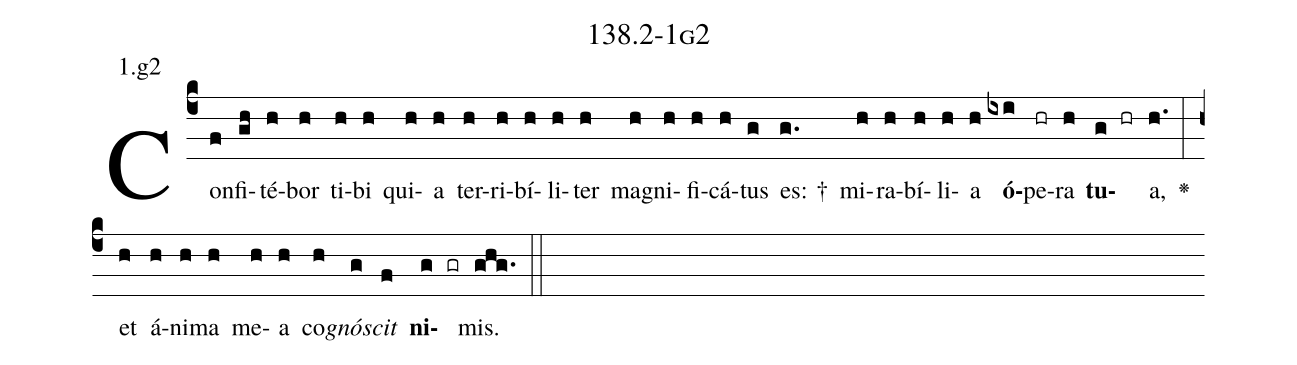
name: 138.2-1g2;
annotation: 1.g2;
%%
(c4)Con(f)fi(gh)té(h)bor(h) ti(h)bi(h) qui(h)a(h) ter(h)ri(h)bí(h)li(h)ter(h) ma(h)gni(h)fi(h)cá(h)tus(g) es: †(g.) mi(h)ra(h)bí(h)li(h)a(h) <b>ó</b>(ixi)pe(hr)ra(h) <b>tu</b>(g hr)a,(h.) <v>\greheightstar</v>(:) et(h) á(h)ni(h)ma(h) me(h)a(h) co(h)<i>gnó</i>(g)<i>scit</i>(f) <b>ni</b>(g gr)mis.(ghg.) (::)


%E(h) u(h) o(g) u(f) a(g) e.(ghg.) (::)
